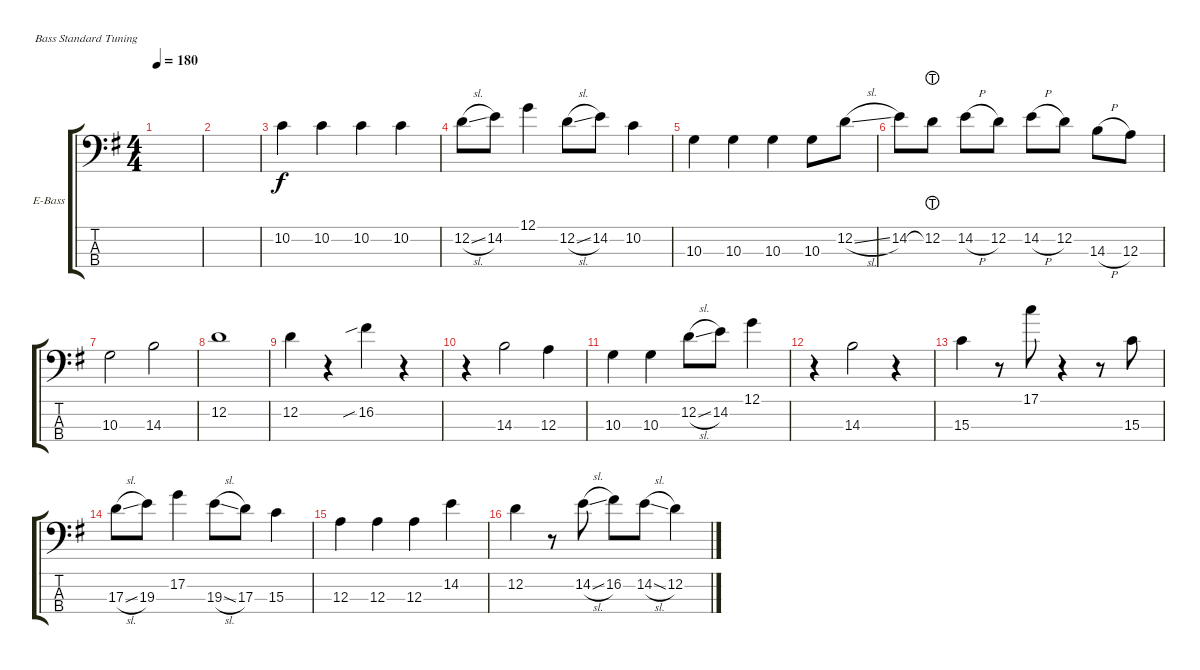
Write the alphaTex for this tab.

\defaultSystemsLayout 4
\bracketExtendMode groupsimilarinstruments
\firstSystemTrackNameOrientation horizontal
\otherSystemsTrackNameOrientation horizontal
\track ("Electric Bass" "E-Bass") {instrument electricbassfinger}
\staff {score tabs}
\tuning (G2 D2 A1 E1)
\ts (4 4)
\tempo 180
\clef f4
\ks g
|
|
10.2.4 10.2.4 10.2.4 10.2.4 |
12.2{sl}.8 14.2.8 12.1.4 12.2{sl}.8 14.2.8 10.2.4 |
10.3.4 10.3.4 10.3.4 10.3.8 12.2{sl}.8 |
14.2.8 12.2{lht}.8 14.2{h}.8 12.2.8 14.2{h}.8 12.2.8 14.3{h}.8 12.3.8 |
10.3.2 14.3.2 |
12.2.1 |
12.2.4 r.4 16.2{sib}.4 r.4 |
r.4 14.3.2 12.3.4 |
10.3.4 10.3.4 12.2{sl}.8 14.2.8 12.1.4 |
r.4 14.3.2 r.4 |
15.3.4 r.8 17.1.8 r.4 r.8 15.3.8 |
17.3{sl}.8 19.3.8 17.2.4 19.3{sl}.8 17.3.8 15.3.4 |
12.3.4 12.3.4 12.3.4 14.2.4 |
12.2.4 r.8 14.2{sl}.8 16.2.8 14.2{sl}.8 12.2.4
